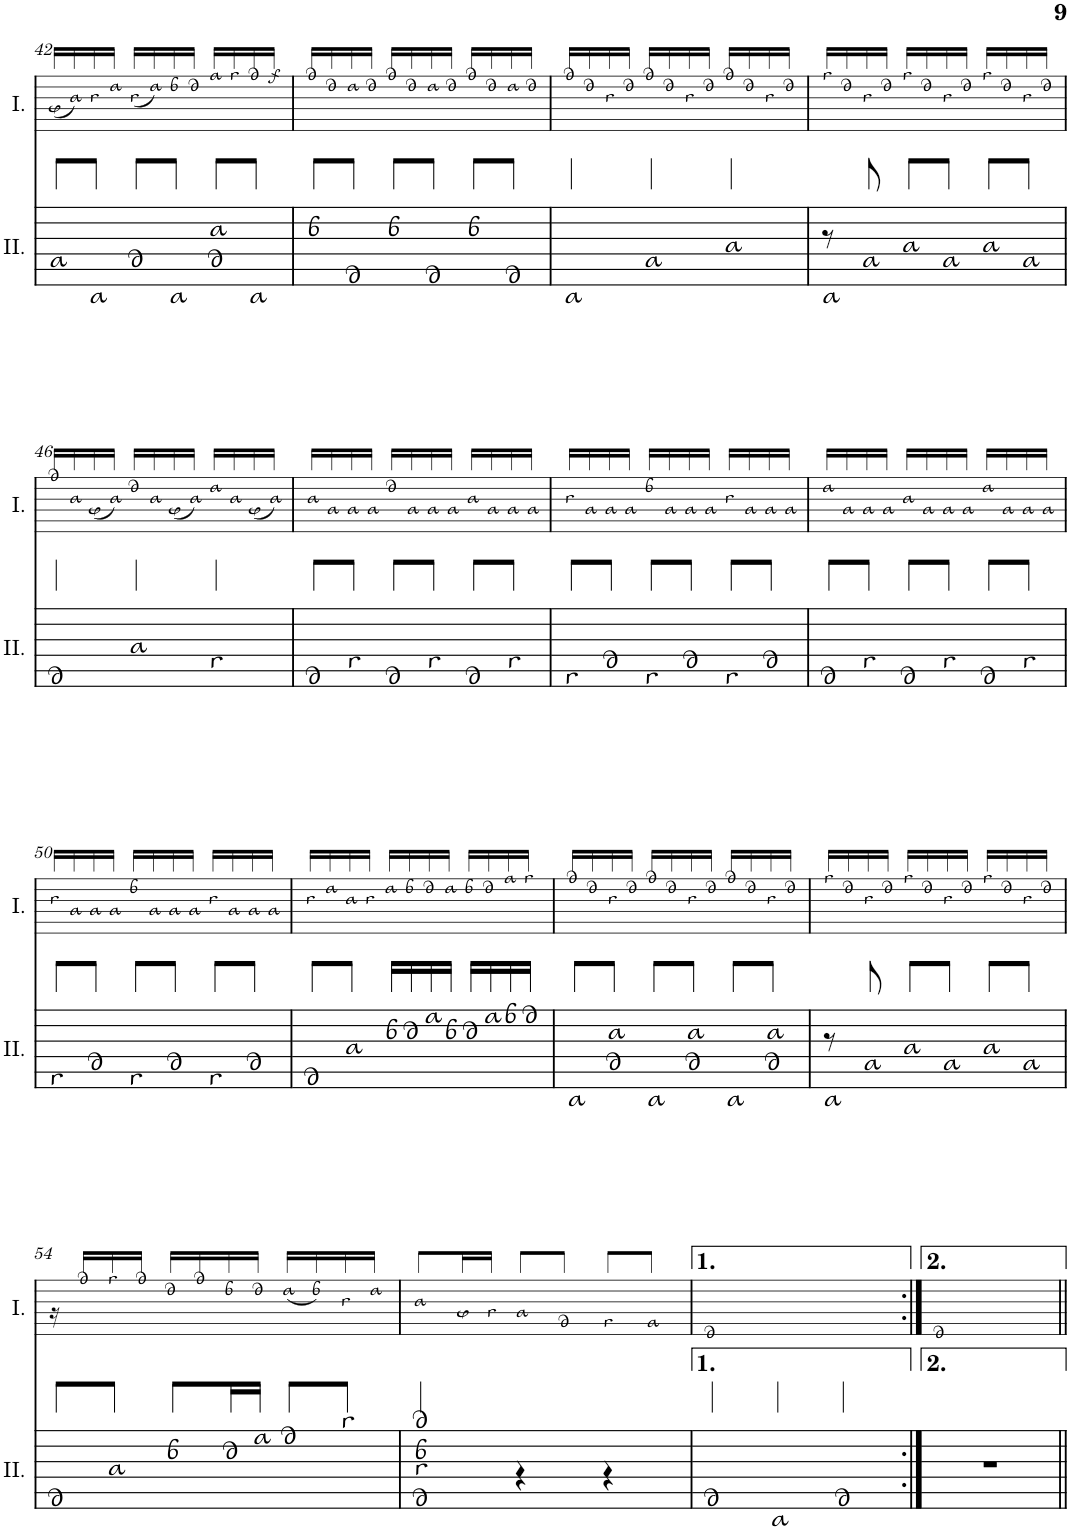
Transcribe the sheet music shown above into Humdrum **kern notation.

**kern	**kern	**kern	**kern
*part2	*part2	*part1	*part1
*staff4	*staff3	*staff2	*staff1
*I"II.	*	*I"I.	*
*I'II.	*	*I'I.	*
!!LO:PB:g=z
*	*clefGv2	*	*clefGv2
*k[f#]	*k[f#]	*k[f#]	*k[f#]
*M3/4	*M3/4	*M3/4	*M3/4
=42	=42	=42	=42
8AA/L	8AA/L	16F#/LL	(16F#/LL
.	.	16G/	16G/J)
8DD/J	8DD/J	16A/	16A/L
.	.	16B/JJ	16B/JJ
8C/L	8C/L	16A/LL	(16A\LL
.	.	16B/	16B\J)
8DD/J	8DD/J	16c/	16c\L
.	.	16d/JJ	16d\JJ
8C/ 8F#/L	8C/ 8F#/L	16e/LL	16e\LL
.	.	16f#/	16f#\J
8DD/J	8DD/J	16g/	16g\L
.	.	16a/JJ	16a\JJ
=43	=43	=43	=43
8G/L	8G/L	16g/LL	16g\LL
.	.	16d/	16d\J
8GG/J	8GG/J	16B/	16B\L
.	.	16d/JJ	16d\JJ
8G/L	8G/L	16g/LL	16g\LL
.	.	16d/	16d\J
8GG/J	8GG/J	16B/	16B\L
.	.	16d/JJ	16d\JJ
8G/L	8G/L	16g/LL	16g\LL
.	.	16d/	16d\J
8GG/J	8GG/J	16B/	16B\L
.	.	16d/JJ	16d\JJ
=44	=44	=44	=44
4DD/	4DD	16g/LL	16g\LL
.	.	16d/	16d\J
.	.	16A/	16A\L
.	.	16d/JJ	16d\JJ
4AA/	4AA	16g/LL	16g\LL
.	.	16d/	16d\J
.	.	16A/	16A\L
.	.	16d/JJ	16d\JJ
4D/	4D	16g/LL	16g\LL
.	.	16d/	16d\J
.	.	16A/	16A\L
.	.	16d/JJ	16d\JJ
=45	=45	=45	=45
*^	*^	*	*
8r	2.DD	8r	2.DD	16f#/LL	16f#\LL
.	.	.	.	16d/	16d\J
8AA/	.	8AA	.	16A/	16A\L
.	.	.	.	16d/JJ	16d\JJ
8D/L	.	8D/L	.	16f#/LL	16f#\LL
.	.	.	.	16d/	16d\J
8AA/J	.	8AA/J	.	16A/	16A\L
.	.	.	.	16d/JJ	16d\JJ
8D/L	.	8D/L	.	16f#/LL	16f#\LL
.	.	.	.	16d/	16d\J
8AA/J	.	8AA/J	.	16A/	16A\L
.	.	.	.	16d/JJ	16d\JJ
*v	*v	*	*	*	*
*	*v	*v	*	*
!!LO:LB:g=z
=46	=46	=46	=46
4GG/	4GG	16g/LL	16g\LL
.	.	16G/	16G\J
.	.	16F#/	(16F#\L
.	.	16G/JJ	16G\JJ)
4D/	4D	16d/LL	16d\LL
.	.	16G/	16G\J
.	.	16F#/	(16F#\L
.	.	16G/JJ	16G\JJ)
4BB/	4BB	16B/LL	16B/LL
.	.	16G/	16G/J
.	.	16F#/	(16F#/L
.	.	16G/JJ	16G/JJ)
=47	=47	=47	=47
8GG/L	8GG/L	16G/LL	16G/LL
.	.	16D/	16D/J
8BB/J	8BB/J	16D/	16D/L
.	.	16D/JJ	16D/JJ
8GG/L	8GG/L	16d/LL	16d/LL
.	.	16D/	16D/J
8BB/J	8BB/J	16D/	16D/L
.	.	16D/JJ	16D/JJ
8GG/L	8GG/L	16G/LL	16G/LL
.	.	16D/	16D/J
8BB/J	8BB/J	16D/	16D/L
.	.	16D/JJ	16D/JJ
=48	=48	=48	=48
8FF#/L	8FF#/L	16A/LL	16A/LL
.	.	16D/	16D/J
8C/J	8C/J	16D/	16D/L
.	.	16D/JJ	16D/JJ
8FF#/L	8FF#/L	16c/LL	16c/LL
.	.	16D/	16D/J
8C/J	8C/J	16D/	16D/L
.	.	16D/JJ	16D/JJ
8FF#/L	8FF#/L	16A/LL	16A/LL
.	.	16D/	16D/J
8C/J	8C/J	16D/	16D/L
.	.	16D/JJ	16D/JJ
=49	=49	=49	=49
8GG/L	8GG/L	16B/LL	16B/LL
.	.	16D/	16D/J
8BB/J	8BB/J	16D/	16D/L
.	.	16D/JJ	16D/JJ
8GG/L	8GG/L	16G/LL	16G/LL
.	.	16D/	16D/J
8BB/J	8BB/J	16D/	16D/L
.	.	16D/JJ	16D/JJ
8GG/L	8GG/L	16B/LL	16B/LL
.	.	16D/	16D/J
8BB/J	8BB/J	16D/	16D/L
.	.	16D/JJ	16D/JJ
!!LO:LB:g=z
=50	=50	=50	=50
8FF#/L	8FF#/L	16A/LL	16A/LL
.	.	16D/	16D/J
8C/J	8C/J	16D/	16D/L
.	.	16D/JJ	16D/JJ
8FF#/L	8FF#/L	16c/LL	16c/LL
.	.	16D/	16D/J
8C/J	8C/J	16D/	16D/L
.	.	16D/JJ	16D/JJ
8FF#/L	8FF#/L	16A/LL	16A/LL
.	.	16D/	16D/J
8C/J	8C/J	16D/	16D/L
.	.	16D/JJ	16D/JJ
=51	=51	=51	=51
*^	*^	*	*
8GG/L	2.GG	8GG/L	2.GG	16A/LL	16A/LL
.	.	.	.	16B/	16B/J
8D/J	.	8D/J	.	16G/	16G/L
.	.	.	.	16A/JJ	16A/JJ
16G/LL	.	16G/LL	.	16B/LL	16B\LL
16A/	.	16A/J	.	16c/	16c\J
16B/	.	16B/L	.	16d/	16d\L
16G/JJ	.	16G/JJ	.	16B/JJ	16B\JJ
16A/LL	.	16A\LL	.	16c/LL	16c\LL
16B/	.	16B\J	.	16d/	16d\J
16c/	.	16c\L	.	16e/	16e\L
16d/JJ	.	16d\JJ	.	16f#/JJ	16f#\JJ
*v	*v	*	*	*	*
*	*v	*v	*	*
=52	=52	=52	=52
8DD/L	8DD/L	16g/LL	16g\LL
.	.	16d/	16d\J
8C/ 8F#/J	8C/ 8F#/J	16A/	16A\L
.	.	16d/JJ	16d\JJ
8DD/L	8DD/L	16g/LL	16g\LL
.	.	16d/	16d\J
8C/ 8F#/J	8C/ 8F#/J	16A/	16A\L
.	.	16d/JJ	16d\JJ
8DD/L	8DD/L	16g/LL	16g\LL
.	.	16d/	16d\J
8C/ 8F#/J	8C/ 8F#/J	16A/	16A\L
.	.	16d/JJ	16d\JJ
=53	=53	=53	=53
*^	*^	*	*
8r	2.DD	8r	2.DD	16f#/LL	16f#\LL
.	.	.	.	16d/	16d\J
8AA/	.	8AA	.	16A/	16A\L
.	.	.	.	16d/JJ	16d\JJ
8D/L	.	8D/L	.	16f#/LL	16f#\LL
.	.	.	.	16d/	16d\J
8AA/J	.	8AA/J	.	16A/	16A\L
.	.	.	.	16d/JJ	16d\JJ
8D/L	.	8D/L	.	16f#/LL	16f#\LL
.	.	.	.	16d/	16d\J
8AA/J	.	8AA/J	.	16A/	16A\L
.	.	.	.	16d/JJ	16d\JJ
!!LO:LB:g=z
=54	=54	=54	=54	=54	=54
8GG/L	2.GG	8GG/L	2.GG	16r	16r
.	.	.	.	16g/LL	16g\LL
8D/J	.	8D/J	.	16f#/	16f#\
.	.	.	.	16g/JJ	16g\JJ
8G/L	.	8G/L	.	16d/LL	16d\LL
.	.	.	.	16g/	16g\J
16A/L	.	16A/L	.	16c/	16c\L
16B/JJ	.	16B/JJ	.	16d/JJ	16d\JJ
8d/L	.	8d\L	.	16B/LL	(16B\LL
.	.	.	.	16c/	16c\J)
8f#/J	.	8f#\J	.	16A/	16A\L
.	.	.	.	16B/JJ	16B\JJ
*v	*v	*	*	*	*
*	*v	*v	*	*
=55	=55	=55	=55
4GG/ 4E/ 4G/ 4g/	4GG 4E 4G 4g	8G/L	8G/L
.	.	16F#/L	16F#/L
.	.	16E/JJ	16E/JJ
4r	4r	8D/L	8D/L
.	.	8C/J	8C/J
4r	4r	8BB/L	8BB/L
.	.	8AA/J	8AA/J
=56	=56	=56	=56
4GG/	4GG	2.GG	2.GG
4DD/	4DD	.	.
4GG/	4GG	.	.
=57:|!	=57:|!	=57:|!	=57:|!
2.r	2.r	2.GG	2.GG
=||	=||	=||	=||
*-	*-	*-	*-
